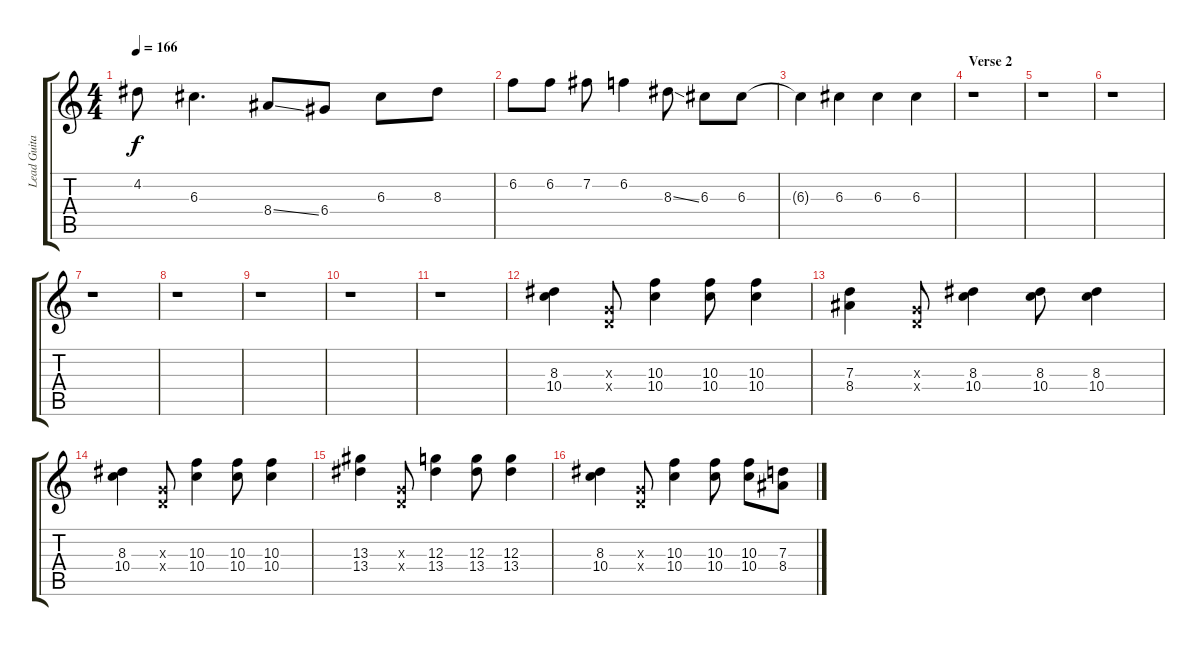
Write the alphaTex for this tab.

\track ("Lead Guitar" "Lead Guita") {instrument overdrivenguitar}
\staff {score tabs}
\tuning (E4 B3 G3 D3 A2 D2) {hide}
\ts (4 4)
\tempo 166
\clef g2
\ks c
4.2{t}.8{dy f} 6.3.4{d} 8.4{ss}.8 6.4.8 6.3.8 8.3.8 |
6.2.8 6.2.8 7.2.8 6.2.4 8.3{ss}.8 6.3.8 6.3.8 |
6.3{t}.4 6.3.4 6.3.4 6.3.4 |
\section ("" "Verse 2")
r.1 |
r.1 |
r.1 |
r.1 |
r.1 |
r.1 |
r.1 |
r.1 |
(8.3 10.4).4 (0.3{x} 0.4{x}).8 (10.3 10.4).4 (10.3 10.4).8 (10.3 10.4).4 |
(7.3 8.4).4 (0.3{x} 0.4{x}).8 (8.3 10.4).4 (8.3 10.4).8 (8.3 10.4).4 |
(8.3 10.4).4 (0.3{x} 0.4{x}).8 (10.3 10.4).4 (10.3 10.4).8 (10.3 10.4).4 |
(13.3 13.4).4 (0.3{x} 0.4{x}).8 (12.3 13.4).4 (12.3 13.4).8 (12.3 13.4).4 |
(8.3 10.4).4 (0.3{x} 0.4{x}).8 (10.3 10.4).4 (10.3 10.4).8 (10.3 10.4).8 (7.3 8.4).8
